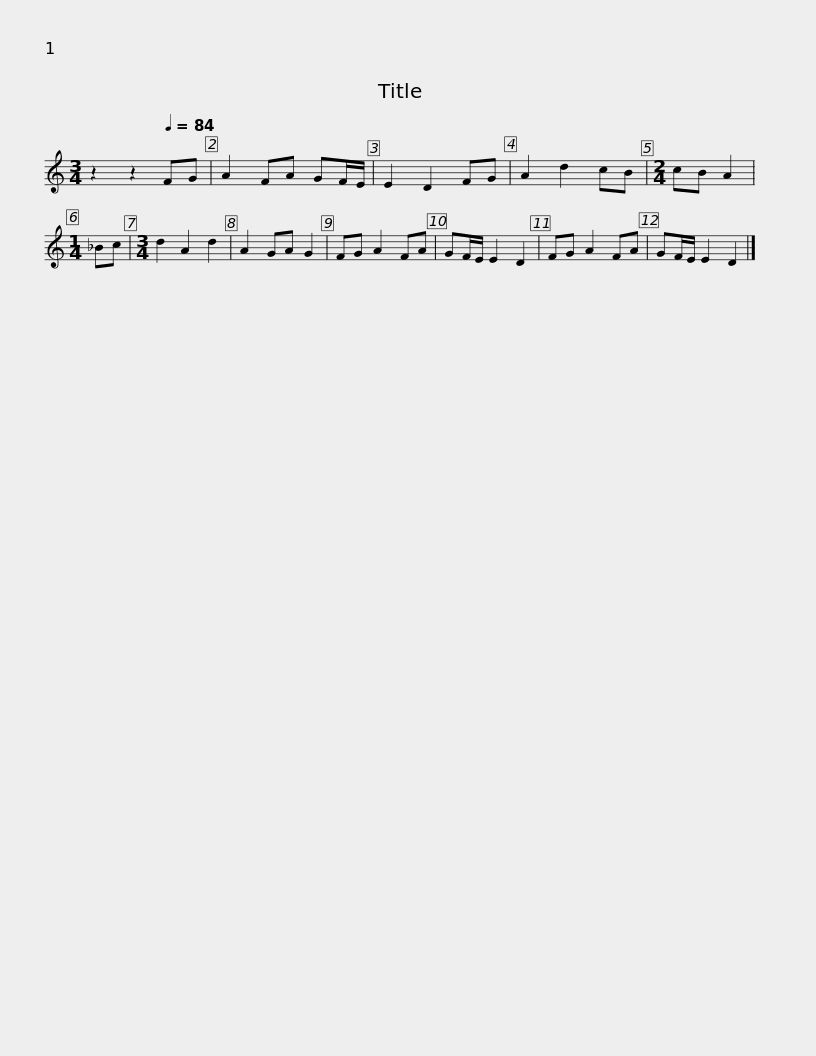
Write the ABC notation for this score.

X:1
L:1/8
M:3/4
I:linebreak $
K:C
V:1 treble
V:1
 z2 z2[Q:1/4=84] FG | A2 FA GF/E/ | E2 D2 FG | A2 d2 cB |[M:2/4] cB A2 | %5
[M:1/4] _Bc |[M:3/4] d2 A2 d2 | A2 GA G2 | FG A2 FA | GF/E/ E2 D2 |$ %10
 FG A2 FA | GF/E/ E2 D2 |] %12
